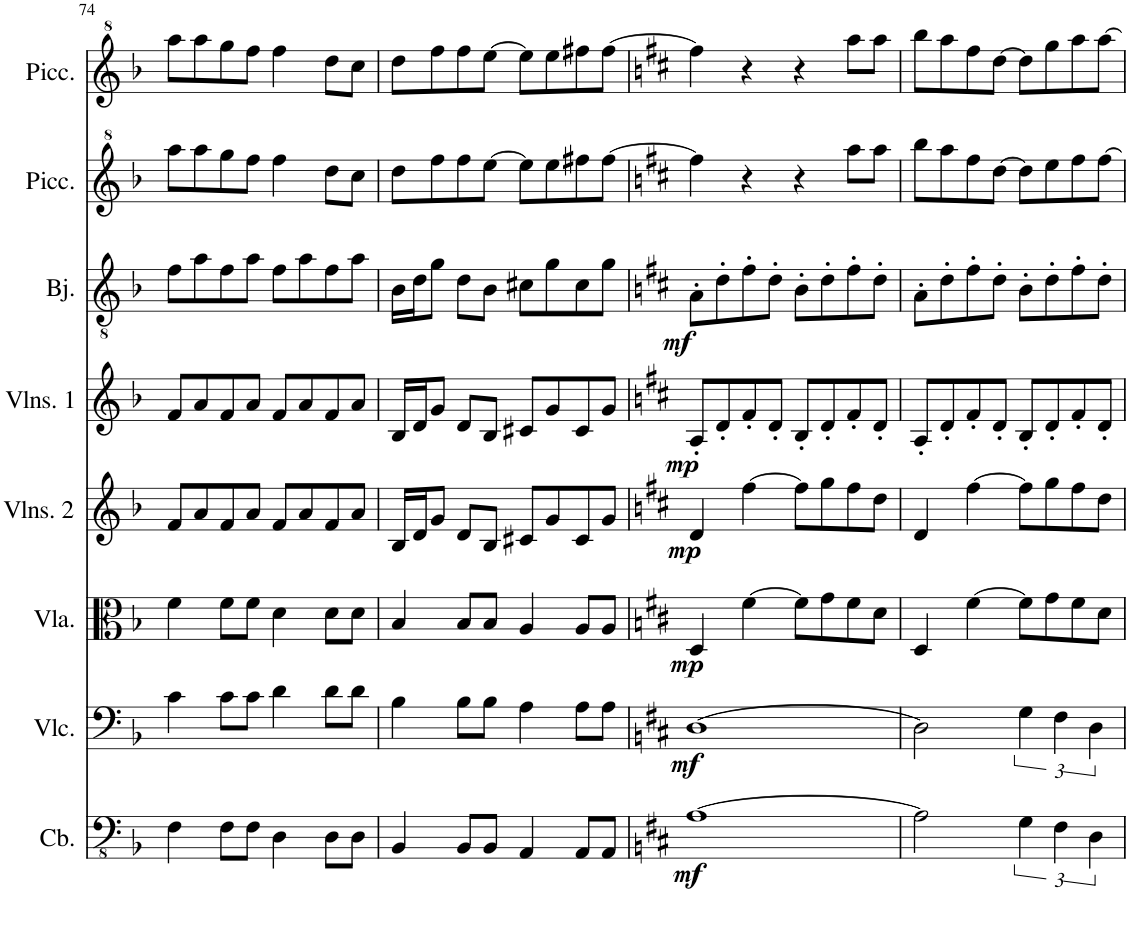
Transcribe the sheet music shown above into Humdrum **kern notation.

**kern	**dynam	**kern	**dynam	**kern	**dynam	**kern	**dynam	**kern	**dynam	**kern	**dynam	**kern	**kern
*part8	*part8	*part7	*part7	*part6	*part6	*part5	*part5	*part4	*part4	*part3	*part3	*part2	*part1
*staff8	*staff8	*staff7	*staff7	*staff6	*staff6	*staff5	*staff5	*staff4	*staff4	*staff3	*staff3	*staff2	*staff1
*I"Contrabass	*	*I"Violoncello	*	*I"Viola	*	*I"Violins 2	*	*I"Violins 1	*	*I"Banjo	*	*I"Piccolo	*I"Piccolo
*I'Cb.	*	*I'Vlc.	*	*I'Vla.	*	*I'Vlns. 2	*	*I'Vlns. 1	*	*I'Bj.	*	*I'Picc.	*I'Picc.
!!LO:PB:g=z
*clefFv4	*	*clefF4	*	*clefC3	*	*clefG2	*	*clefG2	*	*clefGv2	*	*clefG^2	*clefG^2
*Trd7c12	*	*	*	*	*	*	*	*	*	*Trd7c12	*	*Trd-7c-12	*Trd-7c-12
*k[b-]	*	*k[b-]	*	*k[b-]	*	*k[b-]	*	*k[b-]	*	*k[b-]	*	*k[b-]	*k[b-]
*M4/4	*	*M4/4	*	*M4/4	*	*M4/4	*	*M4/4	*	*M4/4	*	*M4/4	*M4/4
=74	=74	=74	=74	=74	=74	=74	=74	=74	=74	=74	=74	=74	=74
4FF\	.	4c\	.	4f\	.	8f/L	.	8f/L	.	8f\L	.	8aaa\L	8aaa\L
.	.	.	.	.	.	8a/	.	8a/	.	8a\	.	8aaa\	8aaa\
8FF\L	.	8c\L	.	8f\L	.	8f/	.	8f/	.	8f\	.	8ggg\	8ggg\
8FF\J	.	8c\J	.	8f\J	.	8a/J	.	8a/J	.	8a\J	.	8fff\J	8fff\J
4DD\	.	4d\	.	4d\	.	8f/L	.	8f/L	.	8f\L	.	4fff\	4fff\
.	.	.	.	.	.	8a/	.	8a/	.	8a\	.	.	.
8DD\L	.	8d\L	.	8d\L	.	8f/	.	8f/	.	8f\	.	8ddd\L	8ddd\L
8DD\J	.	8d\J	.	8d\J	.	8a/J	.	8a/J	.	8a\J	.	8ccc\J	8ccc\J
=75	=75	=75	=75	=75	=75	=75	=75	=75	=75	=75	=75	=75	=75
4BBB-/	.	4B-\	.	4B-/	.	16B-/LL	.	16B-/LL	.	16B-\LL	.	8ddd\L	8ddd\L
.	.	.	.	.	.	16d/J	.	16d/J	.	16d\J	.	.	.
.	.	.	.	.	.	8g/J	.	8g/J	.	8g\J	.	8fff\	8fff\
8BBB-/L	.	8B-\L	.	8B-/L	.	8d/L	.	8d/L	.	8d\L	.	8fff\	8fff\
8BBB-/J	.	8B-\J	.	8B-/J	.	8B-/J	.	8B-/J	.	8B-\J	.	[8eee\J	[8eee\J
4AAA/	.	4A\	.	4A/	.	8c#X/L	.	8c#X/L	.	8c#X\L	.	8eee\L]	8eee\L]
.	.	.	.	.	.	8g/	.	8g/	.	8g\	.	8eee\	8eee\
8AAA/L	.	8A\L	.	8A/L	.	8c#/	.	8c#/	.	8c#\	.	8fff#X\	8fff#X\
8AAA/J	.	8A\J	.	8A/J	.	8g/J	.	8g/J	.	8g\J	.	[8fff#\J	[8fff#\J
=76	=76	=76	=76	=76	=76	=76	=76	=76	=76	=76	=76	=76	=76
*k[f#c#]	*	*k[f#c#]	*	*k[f#c#]	*	*k[f#c#]	*	*k[f#c#]	*	*k[f#c#]	*	*k[f#c#]	*k[f#c#]
!	!LO:DY:b	!	!LO:DY:b	!	!LO:DY:b	!	!LO:DY:b	!	!LO:DY:b	!	!LO:DY:b	!	!
[1AA	mf	[1D	mf	4D/	mp	4d/	mp	8A'/L	mp	8A'\L	mf	4fff#\]	4fff#\]
.	.	.	.	.	.	.	.	8d'/	.	8d'\	.	.	.
.	.	.	.	[4f#\	.	[4ff#\	.	8f#'/	.	8f#'\	.	4r	4r
.	.	.	.	.	.	.	.	8d'/J	.	8d'\J	.	.	.
.	.	.	.	8f#\L]	.	8ff#\L]	.	8B'/L	.	8B'\L	.	4r	4r
.	.	.	.	8g\	.	8gg\	.	8d'/	.	8d'\	.	.	.
.	.	.	.	8f#\	.	8ff#\	.	8f#'/	.	8f#'\	.	8aaa\L	8aaa\L
.	.	.	.	8d\J	.	8dd\J	.	8d'/J	.	8d'\J	.	8aaa\J	8aaa\J
=77	=77	=77	=77	=77	=77	=77	=77	=77	=77	=77	=77	=77	=77
2AA\]	.	2D\]	.	4D/	.	4d/	.	8A'/L	.	8A'\L	.	8bbb\L	8bbb\L
.	.	.	.	.	.	.	.	8d'/	.	8d'\	.	8aaa\	8aaa\
.	.	.	.	[4f#\	.	[4ff#\	.	8f#'/	.	8f#'\	.	8fff#\	8fff#\
.	.	.	.	.	.	.	.	8d'/J	.	8d'\J	.	[8ddd\J	[8ddd\J
6GG\	.	6G\	.	8f#\L]	.	8ff#\L]	.	8B'/L	.	8B'\L	.	8ddd\L]	8ddd\L]
.	.	.	.	8g\	.	8gg\	.	8d'/	.	8d'\	.	8eee\	8ggg\
6FF#\	.	6F#\	.	.	.	.	.	.	.	.	.	.	.
.	.	.	.	8f#\	.	8ff#\	.	8f#'/	.	8f#'\	.	8fff#\	8aaa\
6DD\	.	6D\	.	.	.	.	.	.	.	.	.	.	.
.	.	.	.	8d\J	.	8dd\J	.	8d'/J	.	8d'\J	.	[8fff#\J	[8aaa\J
=	=	=	=	=	=	=	=	=	=	=	=	=	=
*-	*-	*-	*-	*-	*-	*-	*-	*-	*-	*-	*-	*-	*-
